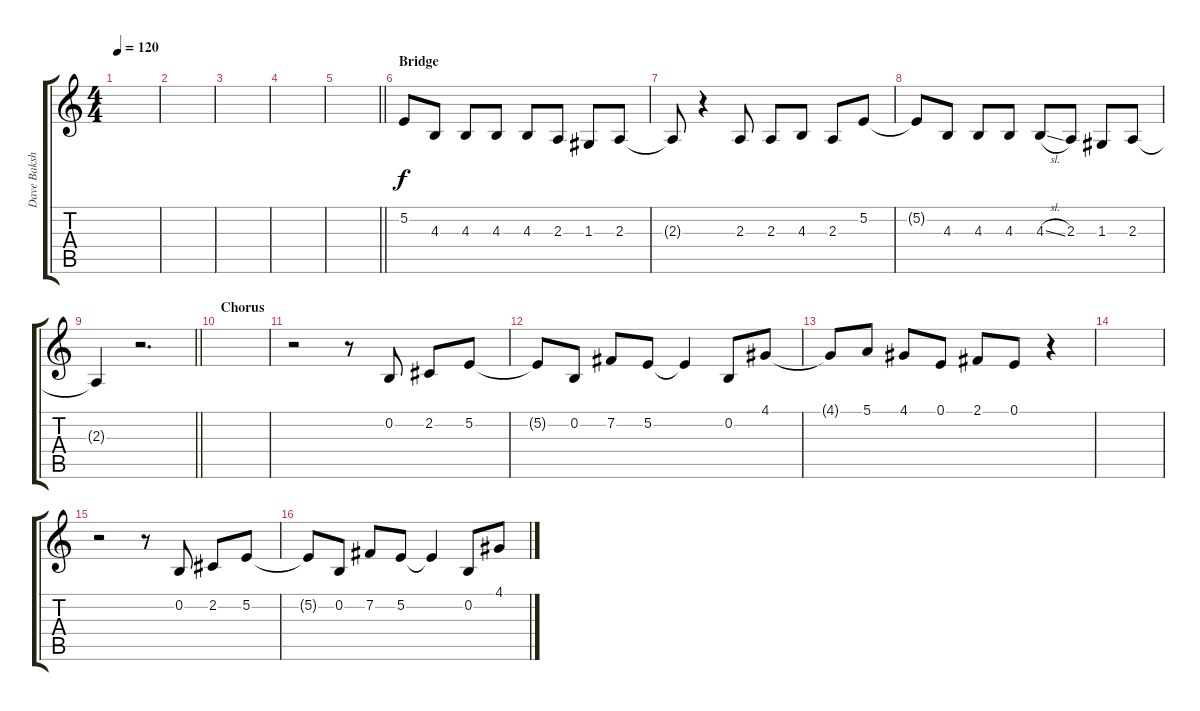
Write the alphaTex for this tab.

\track ("Dave Baksh" "Dave Baksh") {instrument lead6voice}
\staff {score tabs}
\tuning (E4 B3 G3 D3 A2 E2) {hide}
\ts (4 4)
\tempo 120
\clef g2
\ks c
|
|
|
|
\barLineRight lightlight
|
\section ("" "Bridge")
5.2.8 4.3.8 4.3.8 4.3.8 4.3.8 2.3.8 1.3.8 2.3.8 |
2.3{t}.8 r.4 2.3.8 2.3.8 4.3.8 2.3.8 5.2.8 |
5.2{t}.8 4.3.8 4.3.8 4.3.8 4.3{sl}.8 2.3.8 1.3.8 2.3.8 |
\barLineRight lightlight
2.3{t}.4 r.2{d} |
\section ("" "Chorus")
|
r.2 r.8 0.2.8 2.2.8 5.2.8 |
5.2{t}.8 0.2.8 7.2.8 5.2.8 5.2{t}.4 0.2.8 4.1.8 |
4.1{t}.8 5.1.8 4.1.8 0.1.8 2.1.8 0.1.8 r.4 |
|
r.2 r.8 0.2.8 2.2.8 5.2.8 |
5.2{t}.8 0.2.8 7.2.8 5.2.8 5.2{t}.4 0.2.8 4.1.8
